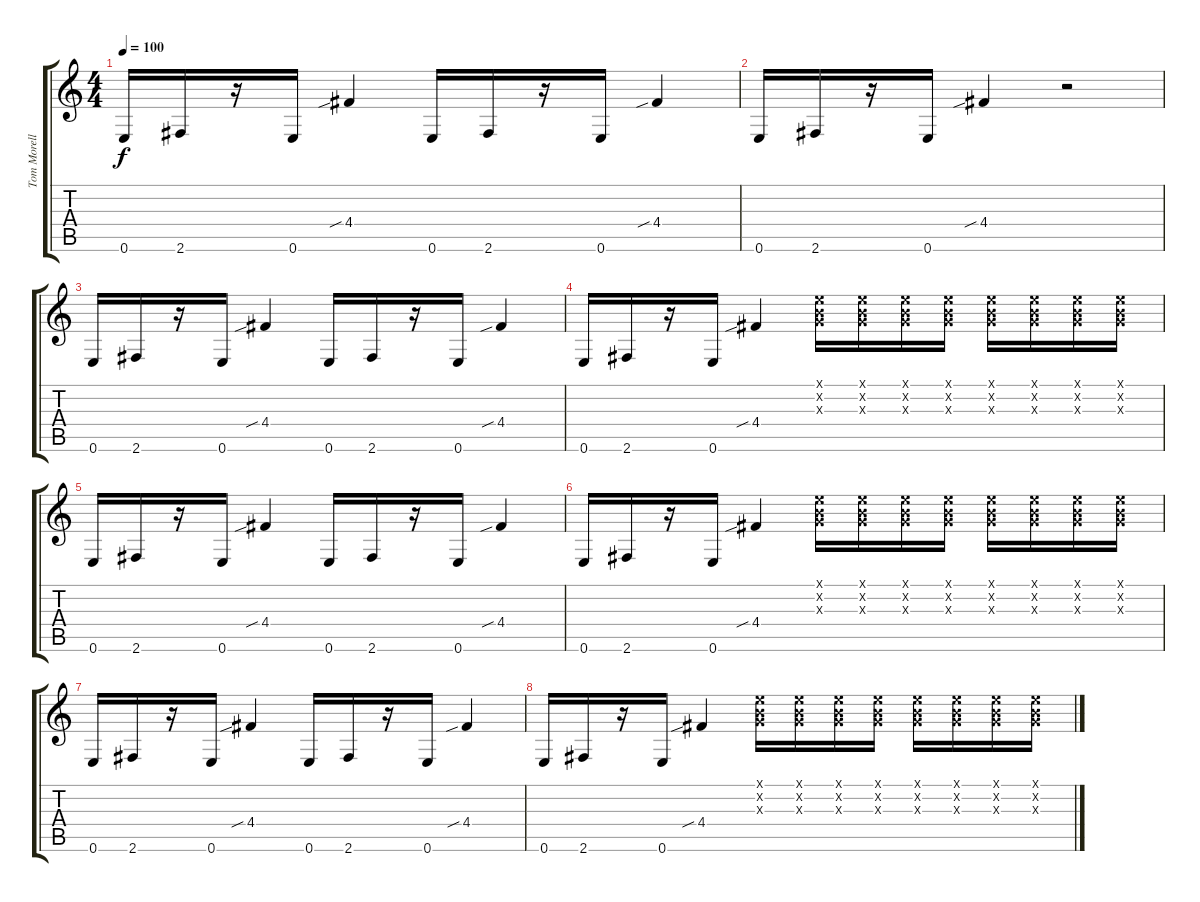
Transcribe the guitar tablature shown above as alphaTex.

\track ("Tom Morello-Guitar" "Tom Morell") {instrument distortionguitar}
\staff {score tabs}
\tuning (E4 B3 G3 D3 A2 E2) {hide}
\ts (4 4)
\tempo 100
\clef g2
\ks c
0.6.16{dy f} 2.6.16 r.16 0.6.16 4.4{sib}.4 0.6.16 2.6.16 r.16 0.6.16 4.4{sib}.4 |
0.6.16 2.6.16 r.16 0.6.16 4.4{sib}.4 r.2 |
0.6.16 2.6.16 r.16 0.6.16 4.4{sib}.4 0.6.16 2.6.16 r.16 0.6.16 4.4{sib}.4 |
0.6.16 2.6.16 r.16 0.6.16 4.4{sib}.4 (0.1{x} 0.2{x} 0.3{x}).16 (0.1{x} 0.2{x} 0.3{x}).16 (0.1{x} 0.2{x} 0.3{x}).16 (0.1{x} 0.2{x} 0.3{x}).16 (0.1{x} 0.2{x} 0.3{x}).16 (0.1{x} 0.2{x} 0.3{x}).16 (0.1{x} 0.2{x} 0.3{x}).16 (0.1{x} 0.2{x} 0.3{x}).16 |
0.6.16 2.6.16 r.16 0.6.16 4.4{sib}.4 0.6.16 2.6.16 r.16 0.6.16 4.4{sib}.4 |
0.6.16 2.6.16 r.16 0.6.16 4.4{sib}.4 (0.1{x} 0.2{x} 0.3{x}).16 (0.1{x} 0.2{x} 0.3{x}).16 (0.1{x} 0.2{x} 0.3{x}).16 (0.1{x} 0.2{x} 0.3{x}).16 (0.1{x} 0.2{x} 0.3{x}).16 (0.1{x} 0.2{x} 0.3{x}).16 (0.1{x} 0.2{x} 0.3{x}).16 (0.1{x} 0.2{x} 0.3{x}).16 |
0.6.16 2.6.16 r.16 0.6.16 4.4{sib}.4 0.6.16 2.6.16 r.16 0.6.16 4.4{sib}.4 |
0.6.16 2.6.16 r.16 0.6.16 4.4{sib}.4 (0.1{x} 0.2{x} 0.3{x}).16 (0.1{x} 0.2{x} 0.3{x}).16 (0.1{x} 0.2{x} 0.3{x}).16 (0.1{x} 0.2{x} 0.3{x}).16 (0.1{x} 0.2{x} 0.3{x}).16 (0.1{x} 0.2{x} 0.3{x}).16 (0.1{x} 0.2{x} 0.3{x}).16 (0.1{x} 0.2{x} 0.3{x}).16
